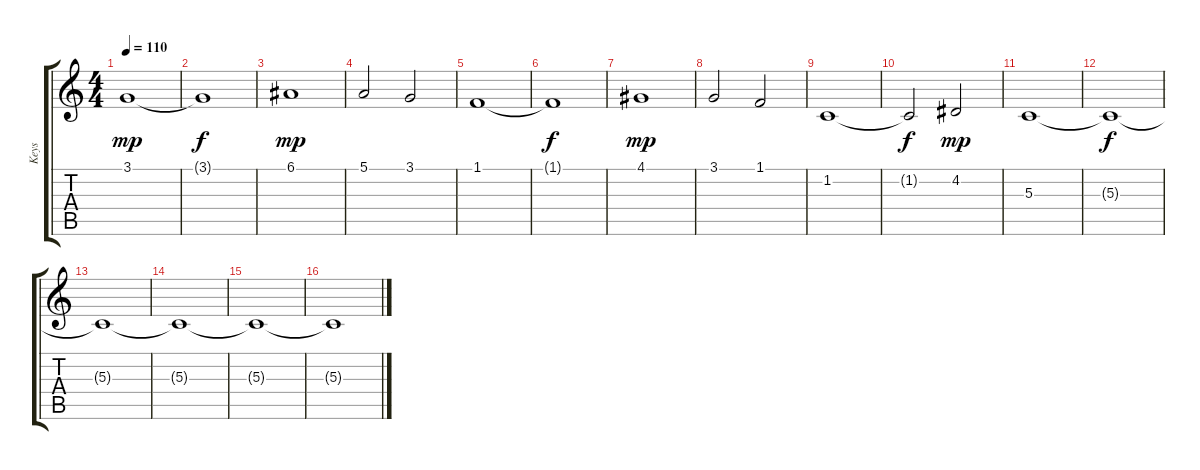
\track ("Keys" "Keys") {instrument stringensemble1}
\staff {score tabs}
\tuning (E4 B3 G3 D3 A2 E2) {hide}
\ts (4 4)
\tempo 110
\clef g2
\ks c
3.1.1{dy mp} |
3.1{t}.1{dy f} |
6.1.1{dy mp} |
5.1.2 3.1.2 |
1.1.1 |
1.1{t}.1{dy f} |
4.1.1{dy mp} |
3.1.2 1.1.2 |
1.2.1 |
1.2{t}.2{dy f} 4.2.2{dy mp} |
5.3.1 |
5.3{t}.1{dy f} |
5.3{t}.1 |
5.3{t}.1 |
5.3{t}.1 |
5.3{t}.1
